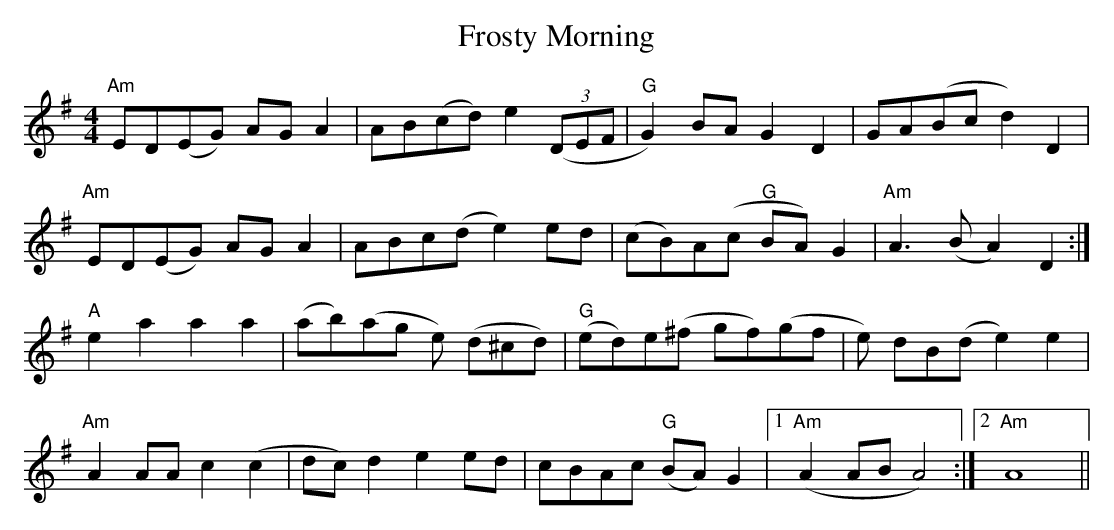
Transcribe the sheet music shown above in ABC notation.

X:1
T:Frosty Morning
M:4/4
L:1/8
K:ADor
"Am"ED(EG) AGA2 | AB(cd) e2 ((3DEF | "G"G2) BA G2 D2 | GA(Bc d2) D2|
"Am"ED(EG) AGA2 | ABc(d e2 ) ed | (cB)A(c "G"BA) G2 | "Am"A3 (BA2) D2 :|
"A"e2a2a2a2 | (ab)(ag e) (d^cd) | "G"(ed)e(^f gf)(gf | e) dB(de2) e2 |
"Am"A2 AA c2 (c2 | dc)d2e2 ed| cBAc "G"(BA) G2 |1 "Am"(A2 AB A4) :|2 "Am" A8 ||
